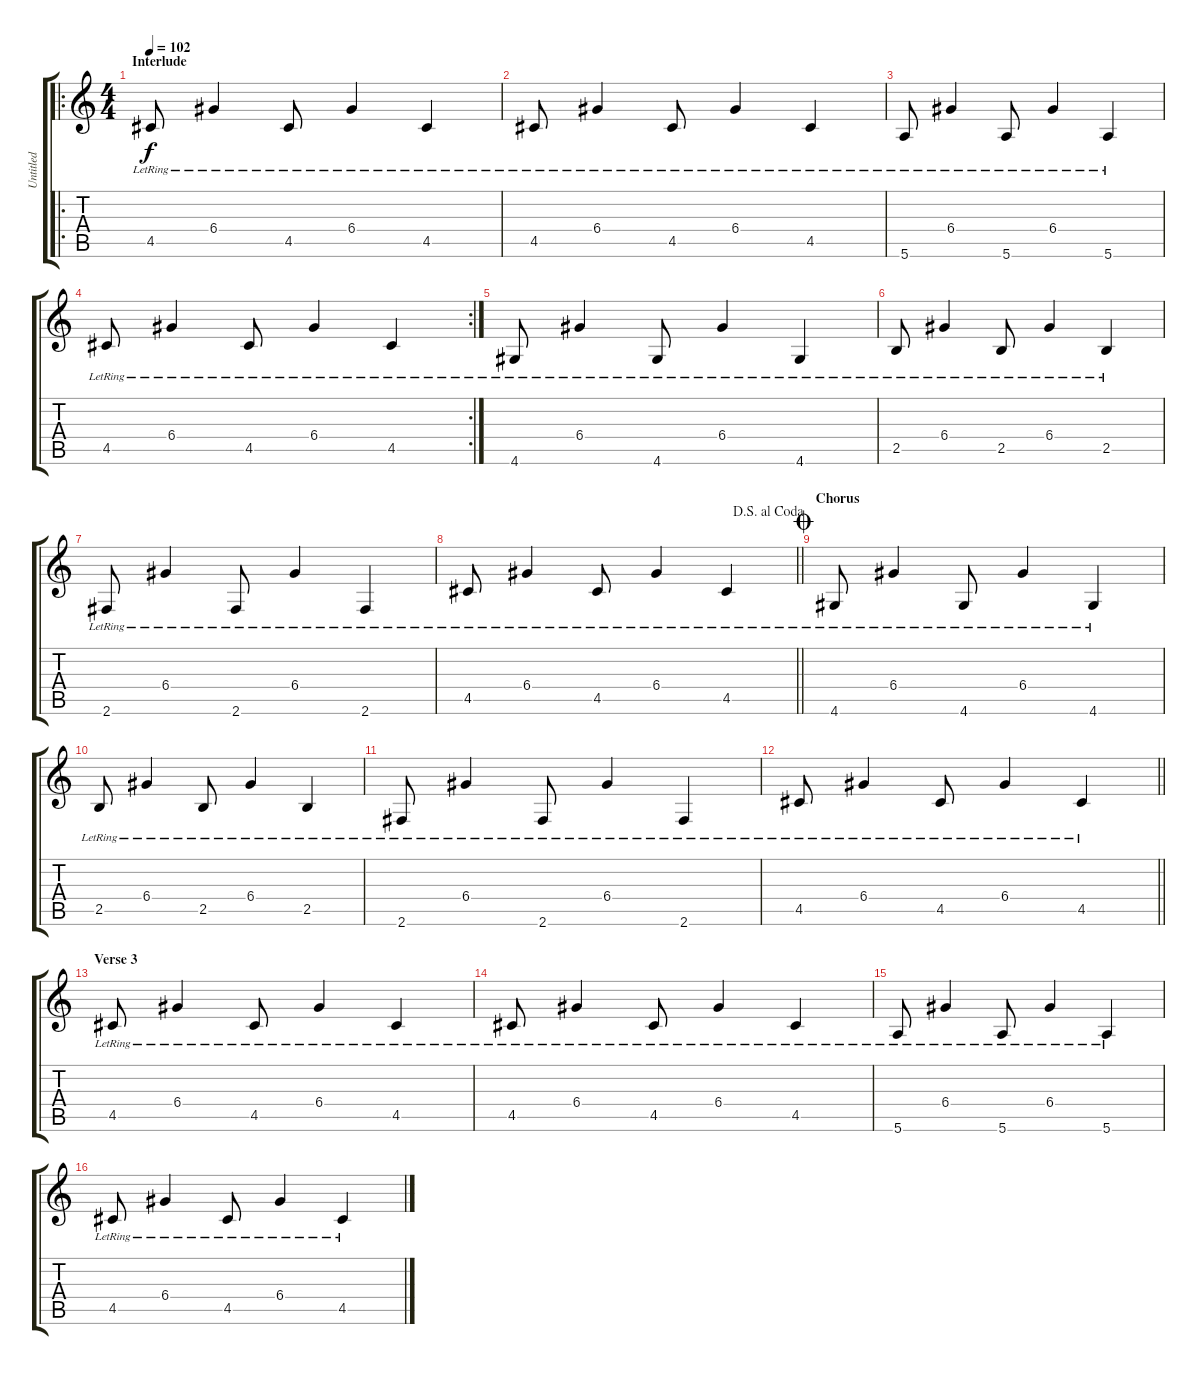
\track ("Untitled" "Untitled") {instrument electricguitarclean}
\staff {score tabs}
\tuning (E4 B3 G3 D3 A2 E2) {hide}
\ro
\ts (4 4)
\section ("" "Interlude")
\tempo 102
\clef g2
\ks c
4.5{lr}.8{dy f} 6.4{lr}.4 4.5{lr}.8 6.4{lr}.4 4.5{lr}.4 |
4.5{lr}.8 6.4{lr}.4 4.5{lr}.8 6.4{lr}.4 4.5{lr}.4 |
5.6{lr}.8 6.4{lr}.4 5.6{lr}.8 6.4{lr}.4 5.6{lr}.4 |
\rc 2
4.5{lr}.8 6.4{lr}.4 4.5{lr}.8 6.4{lr}.4 4.5{lr}.4 |
4.6{lr}.8 6.4{lr}.4 4.6{lr}.8 6.4{lr}.4 4.6{lr}.4 |
2.5{lr}.8 6.4{lr}.4 2.5{lr}.8 6.4{lr}.4 2.5{lr}.4 |
2.6{lr}.8 6.4{lr}.4 2.6{lr}.8 6.4{lr}.4 2.6{lr}.4 |
\jump dalsegnoalcoda
\barLineRight lightlight
4.5{lr}.8 6.4{lr}.4 4.5{lr}.8 6.4{lr}.4 4.5{lr}.4 |
\section ("" "Chorus")
\jump coda
4.6{lr}.8 6.4{lr}.4 4.6{lr}.8 6.4{lr}.4 4.6{lr}.4 |
2.5{lr}.8 6.4{lr}.4 2.5{lr}.8 6.4{lr}.4 2.5{lr}.4 |
2.6{lr}.8 6.4{lr}.4 2.6{lr}.8 6.4{lr}.4 2.6{lr}.4 |
\barLineRight lightlight
4.5{lr}.8 6.4{lr}.4 4.5{lr}.8 6.4{lr}.4 4.5{lr}.4 |
\section ("" "Verse 3")
4.5{lr}.8 6.4{lr}.4 4.5{lr}.8 6.4{lr}.4 4.5{lr}.4 |
4.5{lr}.8 6.4{lr}.4 4.5{lr}.8 6.4{lr}.4 4.5{lr}.4 |
5.6{lr}.8 6.4{lr}.4 5.6{lr}.8 6.4{lr}.4 5.6{lr}.4 |
4.5{lr}.8 6.4{lr}.4 4.5{lr}.8 6.4{lr}.4 4.5{lr}.4
